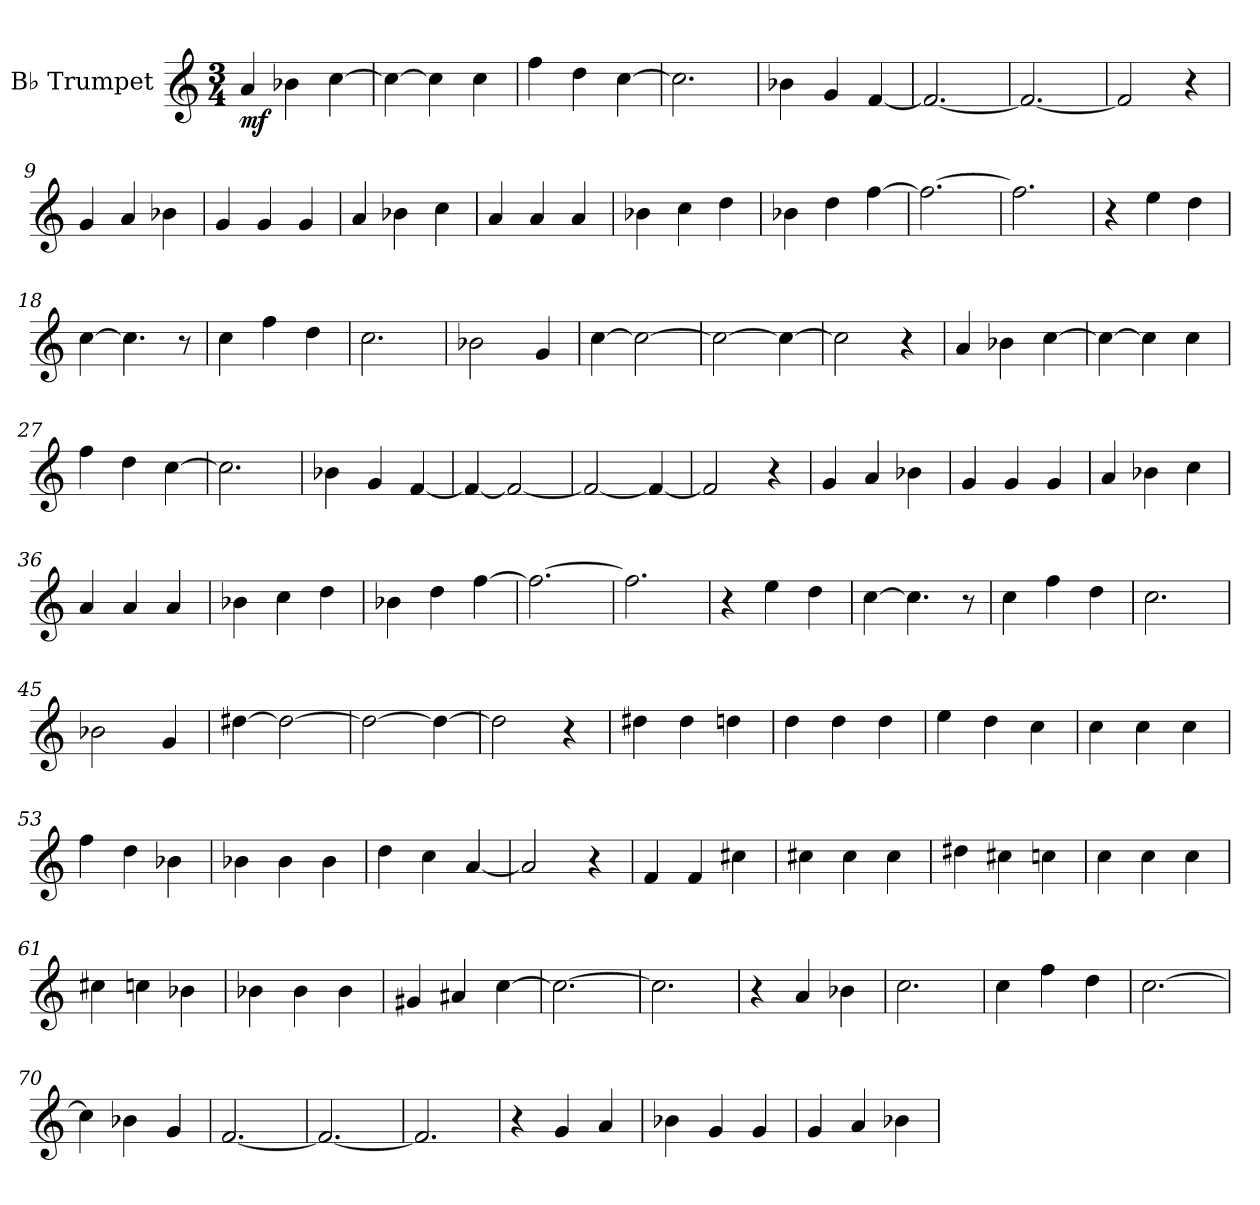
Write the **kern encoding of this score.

**kern	**dynam
*part1	*part1
*staff1	*staff1
*I"B♭ Trumpet	*
*I'B♭ Tpt.	*
*clefG2	*
*ITrd1c2	*
*k[b-e-]	*
*M3/4	*
*MM202	*
=1	=1
!	!LO:DY:b
4g/	mf
4a-X\	.
[4b-\	.
=2	=2
4b-\_	.
4b-\]	.
4b-\	.
=3	=3
4ee-\	.
4cc\	.
[4b-\	.
=4	=4
2.b-\]	.
=5	=5
4a-X\	.
4f/	.
[4e-/	.
=6	=6
2.e-/_	.
=7	=7
2.e-/_	.
=8	=8
2e-/]	.
4r	.
=9	=9
4f/	.
4g/	.
4a-X\	.
=10	=10
4f/	.
4f/	.
4f/	.
=11	=11
4g/	.
4a-X\	.
4b-\	.
=12	=12
4g/	.
4g/	.
4g/	.
!!LO:LB:g=z
=13	=13
4a-X\	.
4b-\	.
4cc\	.
=14	=14
4a-X\	.
4cc\	.
[4ee-\	.
=15	=15
2.ee-\_	.
=16	=16
2.ee-\]	.
=17	=17
4r	.
4dd\	.
4cc\	.
=18	=18
[4b-\	.
4.b-\]	.
8r	.
=19	=19
4b-\	.
4ee-\	.
4cc\	.
=20	=20
2.b-\	.
=21	=21
2a-X\	.
4f/	.
=22	=22
[4b-\	.
2b-\_	.
=23	=23
2b-\_	.
4b-\_	.
=24	=24
2b-\]	.
4r	.
=25	=25
4g/	.
4a-X\	.
[4b-\	.
!!LO:LB:g=z
=26	=26
4b-\_	.
4b-\]	.
4b-\	.
=27	=27
4ee-\	.
4cc\	.
[4b-\	.
=28	=28
2.b-\]	.
=29	=29
4a-X\	.
4f/	.
[4e-/	.
=30	=30
4e-/_	.
2e-/_	.
=31	=31
2e-/_	.
4e-/_	.
=32	=32
2e-/]	.
4r	.
=33	=33
4f/	.
4g/	.
4a-X\	.
=34	=34
4f/	.
4f/	.
4f/	.
=35	=35
4g/	.
4a-X\	.
4b-\	.
=36	=36
4g/	.
4g/	.
4g/	.
=37	=37
4a-X\	.
4b-\	.
4cc\	.
!!LO:LB:g=z
=38	=38
4a-X\	.
4cc\	.
[4ee-\	.
=39	=39
2.ee-\_	.
=40	=40
2.ee-\]	.
=41	=41
4r	.
4dd\	.
4cc\	.
=42	=42
[4b-\	.
4.b-\]	.
8r	.
=43	=43
4b-\	.
4ee-\	.
4cc\	.
=44	=44
2.b-\	.
=45	=45
2a-X\	.
4f/	.
=46	=46
[4cc#X\	.
2cc#\_	.
=47	=47
2cc#\_	.
4cc#\_	.
=48	=48
2cc#\]	.
4r	.
=49	=49
*k[b-e-]	*
4cc#X\	.
4cc#\	.
4ccn\	.
!!LO:LB:g=z
=50	=50
4cc\	.
4cc\	.
4cc\	.
=51	=51
4dd\	.
4cc\	.
4b-\	.
=52	=52
4b-\	.
4b-\	.
4b-\	.
=53	=53
4ee-\	.
4cc\	.
4a-X\	.
=54	=54
4a-X\	.
4a-\	.
4a-\	.
=55	=55
4cc\	.
4b-\	.
[4g/	.
=56	=56
2g/]	.
4r	.
=57	=57
4e-/	.
4e-/	.
4bn\	.
=58	=58
4bn\	.
4b\	.
4b\	.
=59	=59
4cc#X\	.
4bn\	.
4b-X\	.
=60	=60
4b-\	.
4b-\	.
4b-\	.
!!LO:LB:g=z
=61	=61
4bn\	.
4b-X\	.
4a-X\	.
=62	=62
4a-X\	.
4a-\	.
4a-\	.
=63	=63
4f#X/	.
4g#X/	.
[4b-\	.
=64	=64
2.b-\_	.
=65	=65
2.b-\]	.
=66	=66
4r	.
4g/	.
4a-X\	.
=67	=67
2.b-\	.
=68	=68
4b-\	.
4ee-\	.
4cc\	.
=69	=69
[2.b-\	.
=70	=70
4b-\]	.
4a-X\	.
4f/	.
=71	=71
[2.e-/	.
=72	=72
2.e-/_	.
!!LO:LB:g=z
=73	=73
2.e-/]	.
=74	=74
4r	.
4f/	.
4g/	.
=75	=75
4a-X\	.
4f/	.
4f/	.
=76	=76
4f/	.
4g/	.
4a-X\	.
=	=
*-	*-
